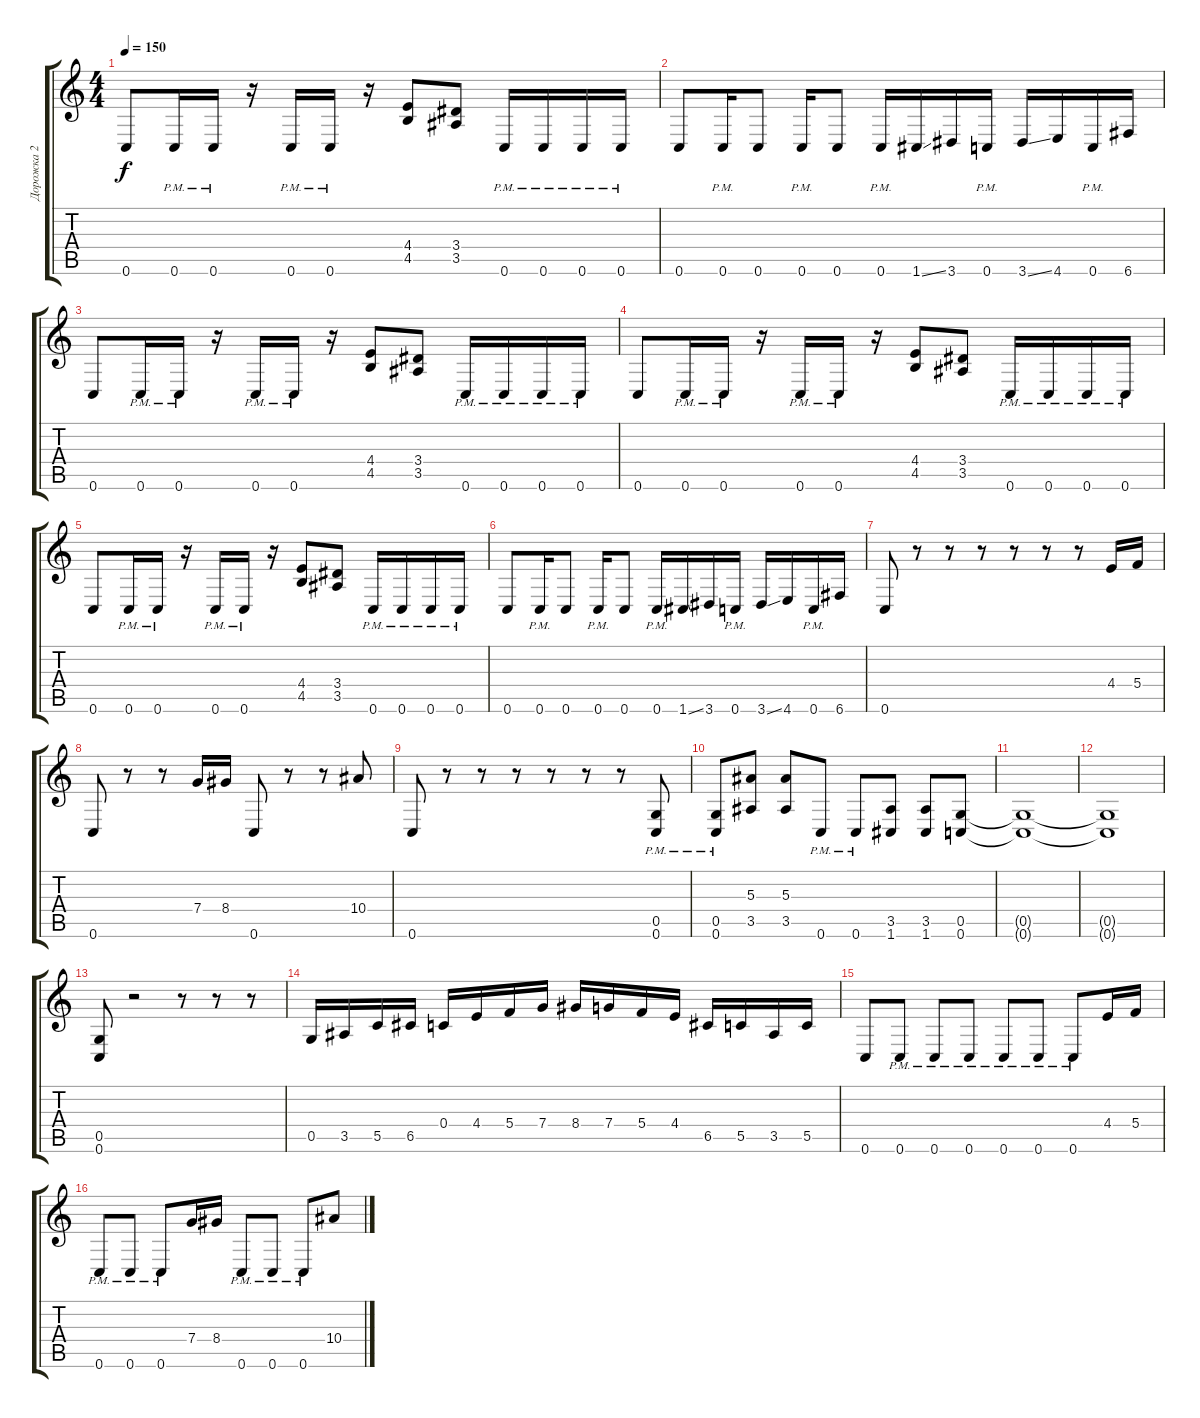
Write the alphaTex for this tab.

\track ("Дорожка 2" "Дорожка 2") {instrument distortionguitar}
\staff {score tabs}
\tuning (D4 A3 F3 C3 G2 C2) {hide}
\ts (4 4)
\tempo 150
\clef g2
\ks c
0.6.8{dy f} 0.6{pm}.16 0.6{pm}.16 r.16 0.6{pm}.16 0.6{pm}.16 r.16 (4.4 4.5).8 (3.4 3.5).8 0.6{pm}.16 0.6{pm}.16 0.6{pm}.16 0.6{pm}.16 |
0.6.8 0.6{pm}.16 0.6.8 0.6{pm}.16 0.6.8 0.6{pm}.16 1.6{ss}.16 3.6.16 0.6{pm}.16 3.6{ss}.16 4.6.16 0.6{pm}.16 6.6.16 |
0.6.8 0.6{pm}.16 0.6{pm}.16 r.16 0.6{pm}.16 0.6{pm}.16 r.16 (4.4 4.5).8 (3.4 3.5).8 0.6{pm}.16 0.6{pm}.16 0.6{pm}.16 0.6{pm}.16 |
0.6.8 0.6{pm}.16 0.6{pm}.16 r.16 0.6{pm}.16 0.6{pm}.16 r.16 (4.4 4.5).8 (3.4 3.5).8 0.6{pm}.16 0.6{pm}.16 0.6{pm}.16 0.6{pm}.16 |
0.6.8 0.6{pm}.16 0.6{pm}.16 r.16 0.6{pm}.16 0.6{pm}.16 r.16 (4.4 4.5).8 (3.4 3.5).8 0.6{pm}.16 0.6{pm}.16 0.6{pm}.16 0.6{pm}.16 |
0.6.8 0.6{pm}.16 0.6.8 0.6{pm}.16 0.6.8 0.6{pm}.16 1.6{ss}.16 3.6.16 0.6{pm}.16 3.6{ss}.16 4.6.16 0.6{pm}.16 6.6.16 |
0.6.8 r.8 r.8 r.8 r.8 r.8 r.8 4.4.16 5.4.16 |
0.6.8 r.8 r.8 7.4.16 8.4.16 0.6.8 r.8 r.8 10.4.8 |
0.6.8 r.8 r.8 r.8 r.8 r.8 r.8 (0.5{pm} 0.6{pm}).8 |
(0.5{pm} 0.6).8 (5.3 3.5).8 (5.3 3.5).8 0.6{pm}.8 0.6{pm}.8 (3.5 1.6).8 (3.5 1.6).8 (0.5 0.6).8 |
(0.5{t} 0.6{t}).1 |
(0.5{t} 0.6{t}).1 |
(0.5 0.6).8 r.2 r.8 r.8 r.8 |
0.5.16 3.5.16 5.5.16 6.5.16 0.4.16 4.4.16 5.4.16 7.4.16 8.4.16 7.4.16 5.4.16 4.4.16 6.5.16 5.5.16 3.5.16 5.5.16 |
0.6.8 0.6{pm}.8 0.6{pm}.8 0.6{pm}.8 0.6{pm}.8 0.6{pm}.8 0.6{pm}.8 4.4.16 5.4.16 |
0.6{pm}.8 0.6{pm}.8 0.6{pm}.8 7.4.16 8.4.16 0.6{pm}.8 0.6{pm}.8 0.6{pm}.8 10.4.8
